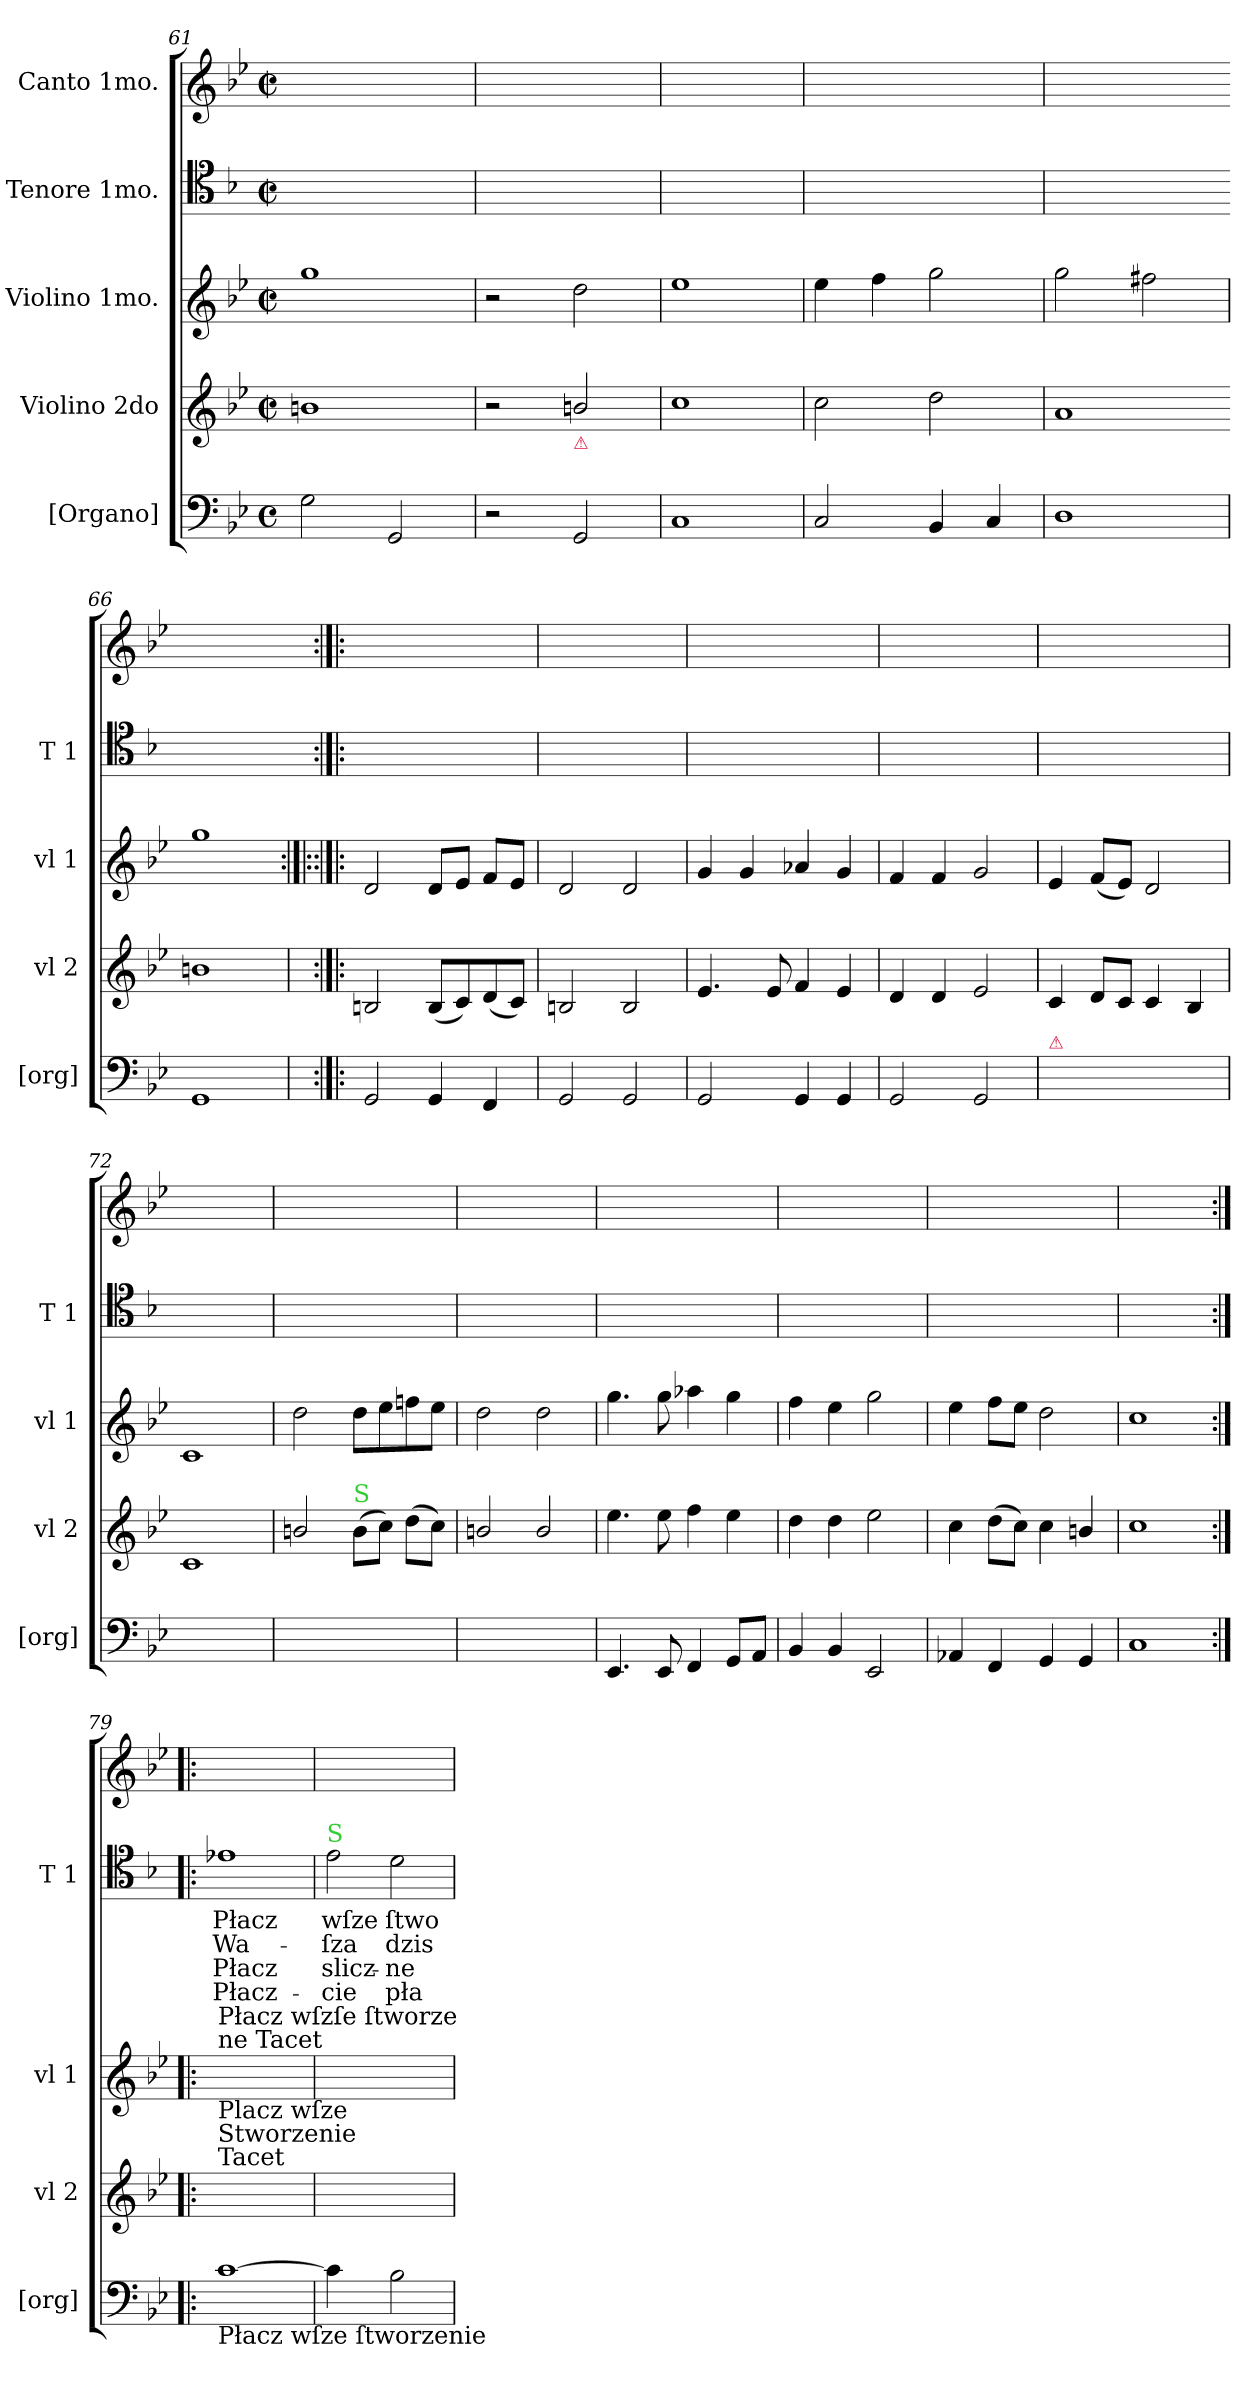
**kern	**kern	**kern	**kern	**text	**text	**text	**text	**kern	**text	**text	**text	**text	**text	**text
*part5	*part4	*part3	*part2	*part2	*part2	*part2	*part2	*part1	*part1	*part1	*part1	*part1	*part1	*part1
*staff5	*staff4	*staff3	*staff2	*staff2	*staff2	*staff2	*staff2	*staff1	*staff1	*staff1	*staff1	*staff1	*staff1	*staff1
*I"[Organo]	*I"Violino 2do	*I"Violino 1mo.	*I"Tenore 1mo.	*	*	*	*	*I"Canto 1mo.	*	*	*	*	*	*
*I'[org]	*I'vl 2	*I'vl 1	*I'T 1	*	*	*	*	*	*	*	*	*	*	*
*clefF4	*clefG2	*clefG2	*clefC4	*	*	*	*	*clefG2	*	*	*	*	*	*
*k[b-e-]	*k[b-e-]	*k[b-e-]	*k[b-]	*	*	*	*	*k[b-e-]	*	*	*	*	*	*
*M2/2	*M2/2	*M2/2	*M2/2	*	*	*	*	*M2/2	*	*	*	*	*	*
*met(c)	*met(c|)	*met(c|)	*met(c|)	*	*	*	*	*met(c|)	*	*	*	*	*	*
=61	=61	=61	=61	=61	=61	=61	=61	=61	=61	=61	=61	=61	=61	=61
2G\	1bn	1gg	1ryy	.	.	.	.	1ryy	.	.	.	.	.	.
2GG/	.	.	.	.	.	.	.	.	.	.	.	.	.	.
=62	=62	=62	=62	=62	=62	=62	=62	=62	=62	=62	=62	=62	=62	=62
2r	2r	2r	1ryy	.	.	.	.	1ryy	.	.	.	.	.	.
!	!LO:TX:b:color=crimson:t=⚠	!	!	!	!	!	!	!	!	!	!	!	!	!
2GG/	2bn/	2dd\	.	.	.	.	.	.	.	.	.	.	.	.
=63	=63	=63	=63	=63	=63	=63	=63	=63	=63	=63	=63	=63	=63	=63
1C	1cc	1ee-	1ryy	.	.	.	.	1ryy	.	.	.	.	.	.
=64	=64	=64	=64	=64	=64	=64	=64	=64	=64	=64	=64	=64	=64	=64
2C/	2cc\	4ee-\	1ryy	.	.	.	.	1ryy	.	.	.	.	.	.
.	.	4ff\	.	.	.	.	.	.	.	.	.	.	.	.
4BB-/	2dd\	2gg\	.	.	.	.	.	.	.	.	.	.	.	.
4C/	.	.	.	.	.	.	.	.	.	.	.	.	.	.
=65	=65	=65	=65	=65	=65	=65	=65	=65	=65	=65	=65	=65	=65	=65
1D	1a	2gg\	1ryy	.	.	.	.	1ryy	.	.	.	.	.	.
.	.	2ff#X\	.	.	.	.	.	.	.	.	.	.	.	.
=66	=66-	=66	=66	=66	=66	=66	=66	=66	=66	=66	=66	=66	=66	=66
1GG	1bn	1gg	1ryy	.	.	.	.	1ryy	.	.	.	.	.	.
=67	=67	=67:|!|:	=67:|!|:	=67:|!|:	=67:|!|:	=67:|!|:	=67:|!|:	=67:|!|:	=67:|!|:	=67:|!|:	=67:|!|:	=67:|!|:	=67:|!|:	=67:|!|:
2GG/	2Bn/	2d/	1ryy	.	.	.	.	1ryy	.	.	.	.	.	.
4GG/	(8B/L	8d/L	.	.	.	.	.	.	.	.	.	.	.	.
.	8c/)	8e-/J	.	.	.	.	.	.	.	.	.	.	.	.
4FF/	(8d/	8f/L	.	.	.	.	.	.	.	.	.	.	.	.
.	8c/J)	8e-/J	.	.	.	.	.	.	.	.	.	.	.	.
=68	=68	=68	=68	=68	=68	=68	=68	=68	=68	=68	=68	=68	=68	=68
2GG/	2Bn/	2d/	1ryy	.	.	.	.	1ryy	.	.	.	.	.	.
2GG/	2B/	2d/	.	.	.	.	.	.	.	.	.	.	.	.
=69	=69	=69	=69	=69	=69	=69	=69	=69	=69	=69	=69	=69	=69	=69
2GG/	4.e-/	4g/	1ryy	.	.	.	.	1ryy	.	.	.	.	.	.
.	.	4g/	.	.	.	.	.	.	.	.	.	.	.	.
.	8e-/	.	.	.	.	.	.	.	.	.	.	.	.	.
4GG/	4f/	4a-X/	.	.	.	.	.	.	.	.	.	.	.	.
4GG/	4e-/	4g/	.	.	.	.	.	.	.	.	.	.	.	.
=70	=70	=70	=70	=70	=70	=70	=70	=70	=70	=70	=70	=70	=70	=70
2GG/	4d/	4f/	1ryy	.	.	.	.	1ryy	.	.	.	.	.	.
.	4d/	4f/	.	.	.	.	.	.	.	.	.	.	.	.
2GG/	2e-/	2g/	.	.	.	.	.	.	.	.	.	.	.	.
=71	=71	=71	=71	=71	=71	=71	=71	=71	=71	=71	=71	=71	=71	=71
!LO:TX:a:color=crimson:t=⚠	!	!	!	!	!	!	!	!	!	!	!	!	!	!
1ryy	4c/	4e-/	1ryy	.	.	.	.	1ryy	.	.	.	.	.	.
.	8d/L	(8f/L	.	.	.	.	.	.	.	.	.	.	.	.
.	8c/J	8e-/J)	.	.	.	.	.	.	.	.	.	.	.	.
.	4c/	2d/	.	.	.	.	.	.	.	.	.	.	.	.
.	4B-/	.	.	.	.	.	.	.	.	.	.	.	.	.
=72	=72	=72	=72	=72	=72	=72	=72	=72	=72	=72	=72	=72	=72	=72
1ryy	1c	1c	1ryy	.	.	.	.	1ryy	.	.	.	.	.	.
=73	=73	=73	=73	=73	=73	=73	=73	=73	=73	=73	=73	=73	=73	=73
1ryy	2bn/	2dd\	1ryy	.	.	.	.	1ryy	.	.	.	.	.	.
!	!LO:TX:a:color=limegreen:t=S	!	!	!	!	!	!	!	!	!	!	!	!	!
.	(8b\L	8dd\L	.	.	.	.	.	.	.	.	.	.	.	.
.	8cc\J)	8ee-\	.	.	.	.	.	.	.	.	.	.	.	.
.	(8dd\L	8ffn\	.	.	.	.	.	.	.	.	.	.	.	.
.	8cc\J)	8ee-\J	.	.	.	.	.	.	.	.	.	.	.	.
=74	=74	=74	=74	=74	=74	=74	=74	=74	=74	=74	=74	=74	=74	=74
1ryy	2bn/	2dd\	1ryy	.	.	.	.	1ryy	.	.	.	.	.	.
.	2b/	2dd\	.	.	.	.	.	.	.	.	.	.	.	.
=75	=75	=75	=75	=75	=75	=75	=75	=75	=75	=75	=75	=75	=75	=75
4.EE-/	4.ee-\	4.gg\	1ryy	.	.	.	.	1ryy	.	.	.	.	.	.
8EE-/	8ee-\	8gg\	.	.	.	.	.	.	.	.	.	.	.	.
4FF/	4ff\	4aa-X\	.	.	.	.	.	.	.	.	.	.	.	.
8GG/L	4ee-\	4gg\	.	.	.	.	.	.	.	.	.	.	.	.
8AA/J	.	.	.	.	.	.	.	.	.	.	.	.	.	.
=76	=76	=76	=76	=76	=76	=76	=76	=76	=76	=76	=76	=76	=76	=76
4BB-/	4dd\	4ff\	1ryy	.	.	.	.	1ryy	.	.	.	.	.	.
4BB-/	4dd\	4ee-\	.	.	.	.	.	.	.	.	.	.	.	.
2EE-/	2ee-\	2gg\	.	.	.	.	.	.	.	.	.	.	.	.
=77	=77	=77	=77	=77	=77	=77	=77	=77	=77	=77	=77	=77	=77	=77
4AA-X/	4cc\	4ee-\	1ryy	.	.	.	.	1ryy	.	.	.	.	.	.
4FF/	(8dd\L	8ff\L	.	.	.	.	.	.	.	.	.	.	.	.
.	8cc\J)	8ee-\J	.	.	.	.	.	.	.	.	.	.	.	.
4GG/	4cc\	2dd\	.	.	.	.	.	.	.	.	.	.	.	.
4GG/	4bn/	.	.	.	.	.	.	.	.	.	.	.	.	.
=78	=78	=78	=78	=78	=78	=78	=78	=78	=78	=78	=78	=78	=78	=78
1C	1cc	1cc	1ryy	.	.	.	.	1ryy	.	.	.	.	.	.
=79:|!|:	=79:|!|:	=79:|!|:	=79:|!|:	=79:|!|:	=79:|!|:	=79:|!|:	=79:|!|:	=79:|!|:	=79:|!|:	=79:|!|:	=79:|!|:	=79:|!|:	=79:|!|:	=79:|!|:
!	!	!LO:TX:a:t=Płacz wſzſe ſtworze\nne Tacet	!	!	!	!	!	!	!	!	!	!	!	!
!	!LO:TX:a:t=Placz wſze\nStworzenie\nTacet	!	!	!	!	!	!	!	!	!	!	!	!	!
!LO:TX:b:t=Płacz wſze ſtworzenie	!	!	!	!	!	!	!	!	!	!	!	!	!	!
!	!	!	!	!	!	!	!	!LO:N:vis=1.	!	!	!	!	!	!
[1c	1ryy	1ryy	1e-X	Płacz	Wa-	Płacz	Płacz-	[1ggyy	Noc	Niech	Płacz	Wa-	Płacz	Placz-
=80	=80	=80	=80	=80	=80	=80	=80	=80	=80	=80	=80	=80	=80	=80
!	!	!	!LO:TX:a:color=limegreen:t=S	!	!	!	!	!	!	!	!	!	!	!
!LO:N:vis=4	!	!	!	!	!	!	!	!LO:N:vis=4	!	!	!	!	!	!
2c!\]	1ryy	1ryy	2e\	wſze	-ſza	slicz-	-cie	2gg!\yy]	.	.	.	.	.	.
2B-\	.	.	2d\	ſtwo-	dzis	-ne	pła-	2gg\yy	na-	cie	wſze	-ſza	Slicz-	-cie
=	=	=	=	=	=	=	=	=	=	=	=	=	=	=
*-	*-	*-	*-	*-	*-	*-	*-	*-	*-	*-	*-	*-	*-	*-
